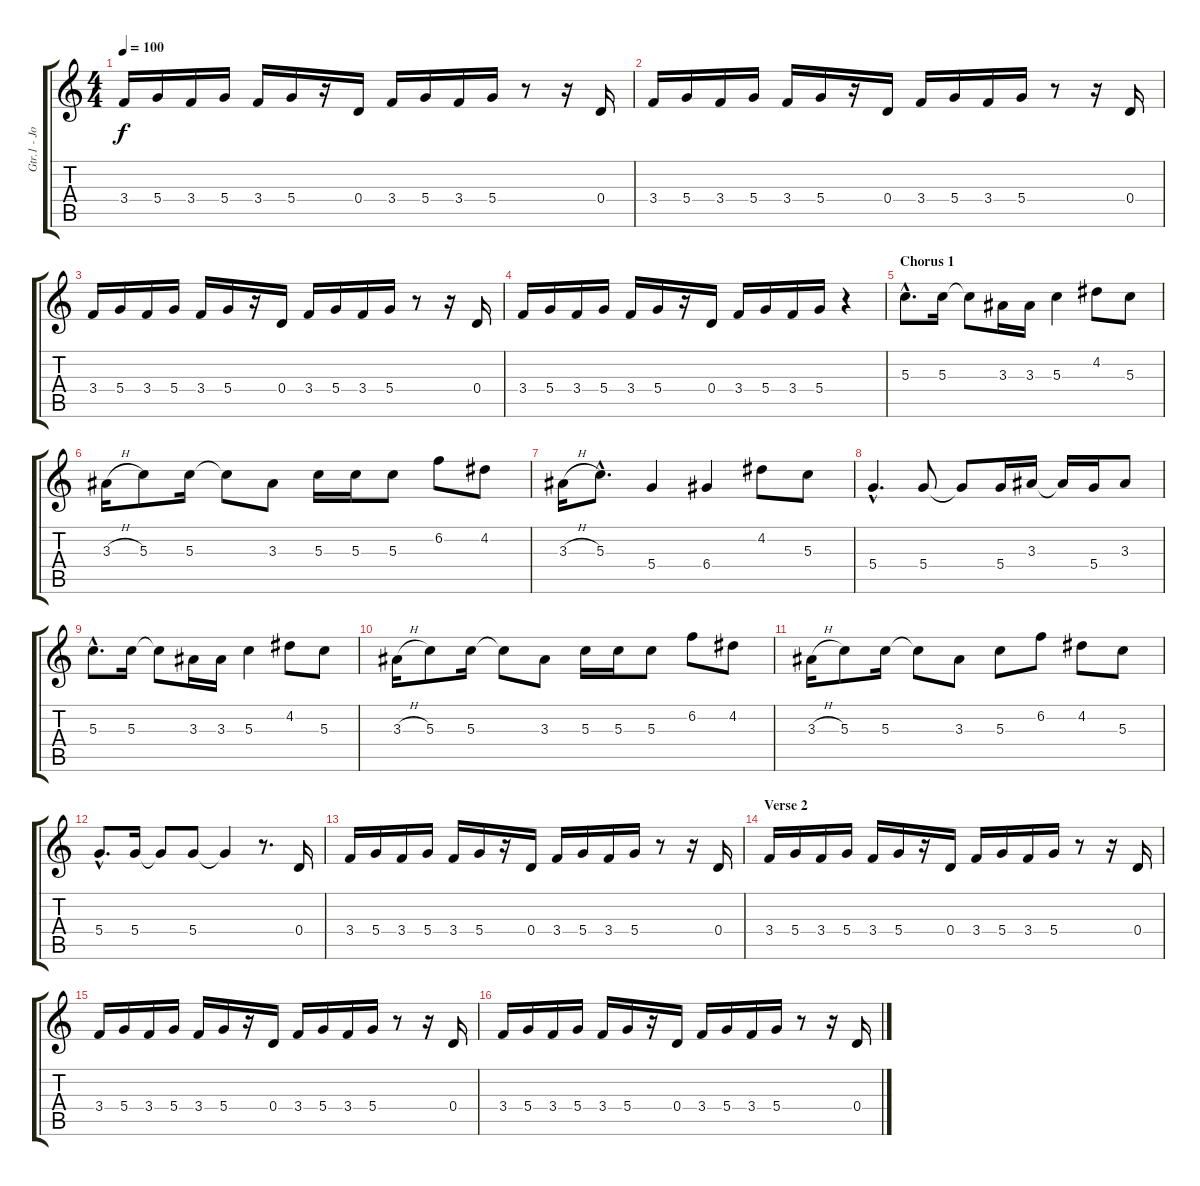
\track ("Gtr.1 - John" "Gtr.1 - Jo") {instrument overdrivenguitar}
\staff {score tabs}
\tuning (E4 B3 G3 D3 A2 E2) {hide}
\ts (4 4)
\tempo 100
\clef g2
\ks c
3.4.16{dy f} 5.4.16 3.4.16 5.4.16 3.4.16 5.4.16 r.16 0.4.16 3.4.16 5.4.16 3.4.16 5.4.16 r.8 r.16 0.4.16 |
3.4.16 5.4.16 3.4.16 5.4.16 3.4.16 5.4.16 r.16 0.4.16 3.4.16 5.4.16 3.4.16 5.4.16 r.8 r.16 0.4.16 |
3.4.16 5.4.16 3.4.16 5.4.16 3.4.16 5.4.16 r.16 0.4.16 3.4.16 5.4.16 3.4.16 5.4.16 r.8 r.16 0.4.16 |
3.4.16 5.4.16 3.4.16 5.4.16 3.4.16 5.4.16 r.16 0.4.16 3.4.16 5.4.16 3.4.16 5.4.16 r.4 |
\section ("" "Chorus 1")
5.3{hac}.8{d} 5.3.16 5.3{t}.8 3.3.16 3.3.16 5.3.4 4.2.8 5.3.8 |
3.3{h}.16 5.3.8 5.3.16 5.3{t}.8 3.3.8 5.3.16 5.3.16 5.3.8 6.2.8 4.2.8 |
3.3{h}.16 5.3{hac}.8{d} 5.4.4 6.4.4 4.2.8 5.3.8 |
5.4{hac}.4{d} 5.4.8 5.4{t}.8 5.4.16 3.3.16 3.3{t}.16 5.4.16 3.3.8 |
5.3{hac}.8{d} 5.3.16 5.3{t}.8 3.3.16 3.3.16 5.3.4 4.2.8 5.3.8 |
3.3{h}.16 5.3.8 5.3.16 5.3{t}.8 3.3.8 5.3.16 5.3.16 5.3.8 6.2.8 4.2.8 |
3.3{h}.16 5.3.8 5.3.16 5.3{t}.8 3.3.8 5.3.8 6.2.8 4.2.8 5.3.8 |
5.4{hac}.8{d} 5.4.16 5.4{t}.8 5.4.8 5.4{t}.4 r.8{d} 0.4.16 |
3.4.16 5.4.16 3.4.16 5.4.16 3.4.16 5.4.16 r.16 0.4.16 3.4.16 5.4.16 3.4.16 5.4.16 r.8 r.16 0.4.16 |
\section ("" "Verse 2")
3.4.16 5.4.16 3.4.16 5.4.16 3.4.16 5.4.16 r.16 0.4.16 3.4.16 5.4.16 3.4.16 5.4.16 r.8 r.16 0.4.16 |
3.4.16 5.4.16 3.4.16 5.4.16 3.4.16 5.4.16 r.16 0.4.16 3.4.16 5.4.16 3.4.16 5.4.16 r.8 r.16 0.4.16 |
3.4.16 5.4.16 3.4.16 5.4.16 3.4.16 5.4.16 r.16 0.4.16 3.4.16 5.4.16 3.4.16 5.4.16 r.8 r.16 0.4.16
